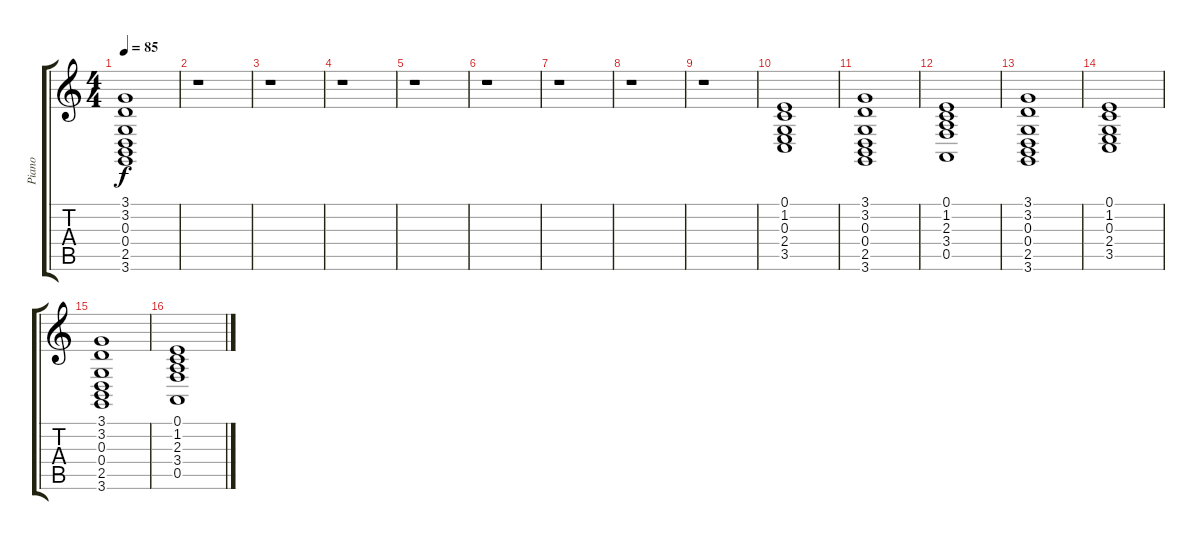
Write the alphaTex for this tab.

\track ("Piano" "Piano") {instrument acousticgrandpiano}
\staff {score tabs}
\tuning (E4 B3 G3 D3 A2 E2) {hide}
\ts (4 4)
\tempo 85
\clef g2
\ks c
(3.1 3.2 0.3 0.4 2.5 3.6).1{dy f} |
r.1 |
r.1 |
r.1 |
r.1 |
r.1 |
r.1 |
r.1 |
r.1 |
(0.1 1.2 0.3 2.4 3.5).1 |
(3.1 3.2 0.3 0.4 2.5 3.6).1 |
(0.1 1.2 2.3 3.4 0.5).1 |
(3.1 3.2 0.3 0.4 2.5 3.6).1 |
(0.1 1.2 0.3 2.4 3.5).1 |
(3.1 3.2 0.3 0.4 2.5 3.6).1 |
(0.1 1.2 2.3 3.4 0.5).1
